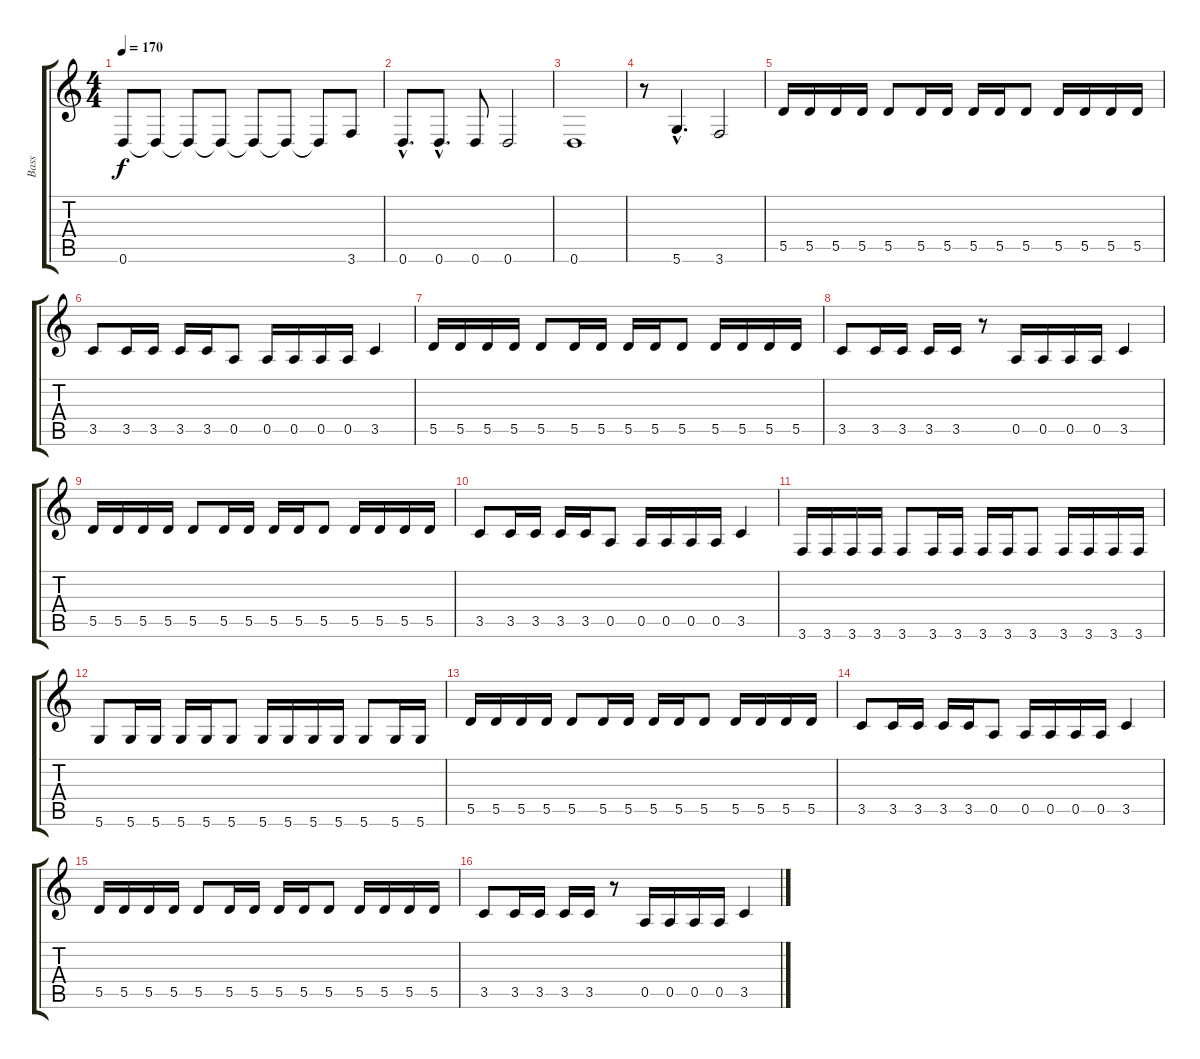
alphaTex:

\track ("Bass" "Bass") {instrument electricbassfinger}
\staff {score tabs}
\tuning (E4 B3 G3 D3 A2 D2) {hide}
\ts (4 4)
\tempo 170
\clef g2
\ks c
0.6.8{dy f} 0.6{t}.8 0.6{t}.8 0.6{t}.8 0.6{t}.8 0.6{t}.8 0.6{t}.8 3.6.8 |
0.6{hac}.8{d} 0.6{hac}.8{d} 0.6.8 0.6.2 |
0.6.1 |
r.8 5.6{hac}.4{d} 3.6.2 |
5.5.16 5.5.16 5.5.16 5.5.16 5.5.8 5.5.16 5.5.16 5.5.16 5.5.16 5.5.8 5.5.16 5.5.16 5.5.16 5.5.16 |
3.5.8 3.5.16 3.5.16 3.5.16 3.5.16 0.5.8 0.5.16 0.5.16 0.5.16 0.5.16 3.5.4 |
5.5.16 5.5.16 5.5.16 5.5.16 5.5.8 5.5.16 5.5.16 5.5.16 5.5.16 5.5.8 5.5.16 5.5.16 5.5.16 5.5.16 |
3.5.8 3.5.16 3.5.16 3.5.16 3.5.16 r.8 0.5.16 0.5.16 0.5.16 0.5.16 3.5.4 |
5.5.16 5.5.16 5.5.16 5.5.16 5.5.8 5.5.16 5.5.16 5.5.16 5.5.16 5.5.8 5.5.16 5.5.16 5.5.16 5.5.16 |
3.5.8 3.5.16 3.5.16 3.5.16 3.5.16 0.5.8 0.5.16 0.5.16 0.5.16 0.5.16 3.5.4 |
3.6.16 3.6.16 3.6.16 3.6.16 3.6.8 3.6.16 3.6.16 3.6.16 3.6.16 3.6.8 3.6.16 3.6.16 3.6.16 3.6.16 |
5.6.8 5.6.16 5.6.16 5.6.16 5.6.16 5.6.8 5.6.16 5.6.16 5.6.16 5.6.16 5.6.8 5.6.16 5.6.16 |
5.5.16 5.5.16 5.5.16 5.5.16 5.5.8 5.5.16 5.5.16 5.5.16 5.5.16 5.5.8 5.5.16 5.5.16 5.5.16 5.5.16 |
3.5.8 3.5.16 3.5.16 3.5.16 3.5.16 0.5.8 0.5.16 0.5.16 0.5.16 0.5.16 3.5.4 |
5.5.16 5.5.16 5.5.16 5.5.16 5.5.8 5.5.16 5.5.16 5.5.16 5.5.16 5.5.8 5.5.16 5.5.16 5.5.16 5.5.16 |
3.5.8 3.5.16 3.5.16 3.5.16 3.5.16 r.8 0.5.16 0.5.16 0.5.16 0.5.16 3.5.4
